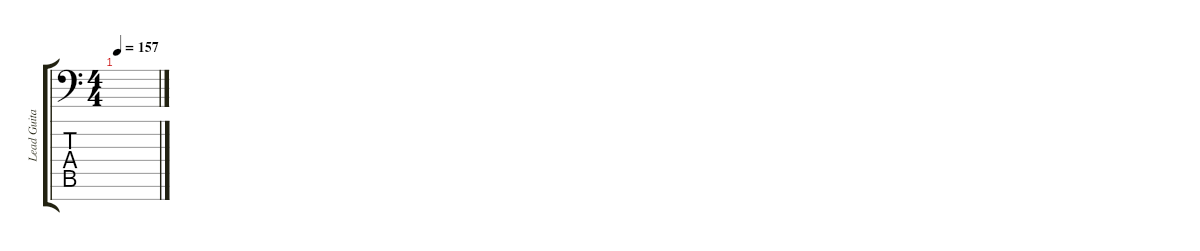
\track ("Lead Guitar" "Lead Guita") {instrument overdrivenguitar}
\staff {score tabs}
\tuning (E4 B3 G3 D3 A2 E2 C-1) {hide}
\ts (4 4)
\tempo 157
\clef f4
\ks c
